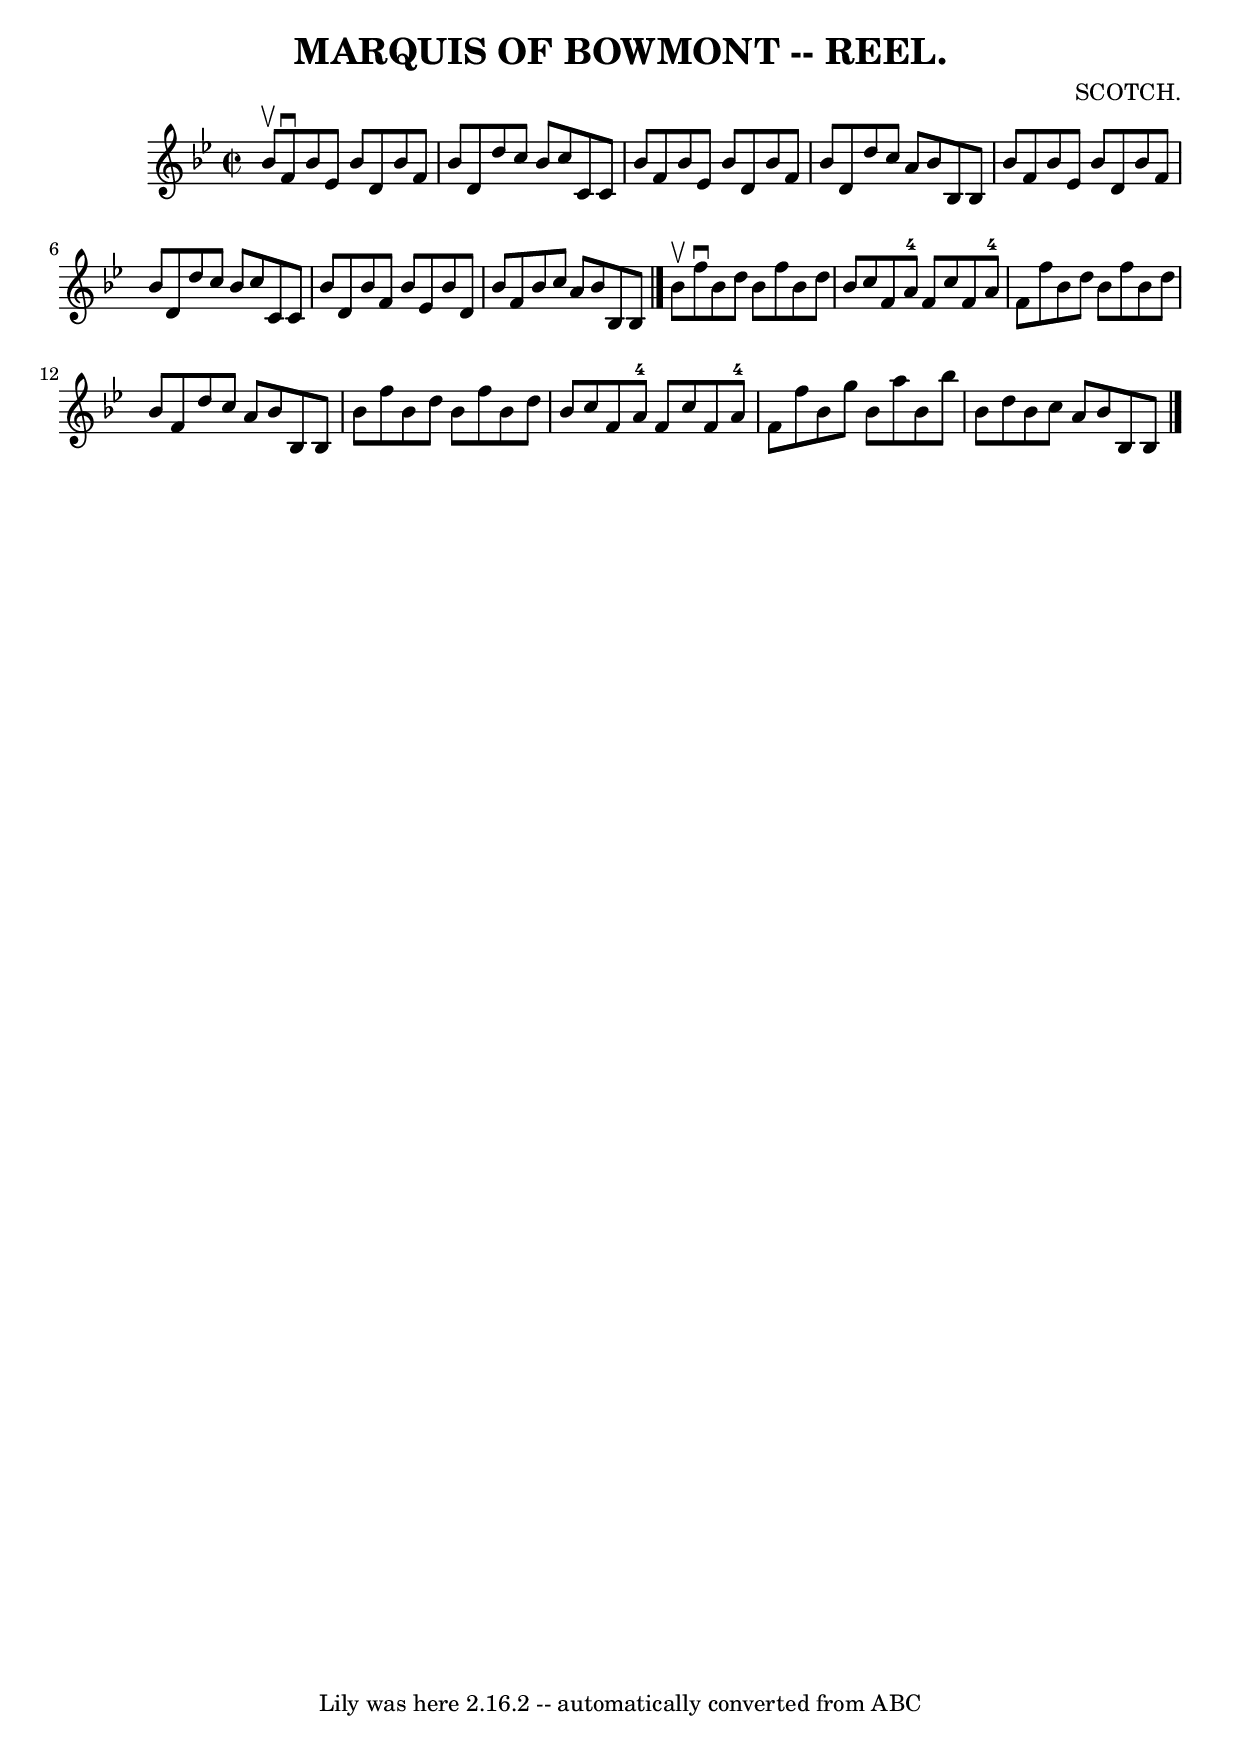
\version "2.7.40"
\include "Mammoth.ily"
\header {
	%% book = "Coles"
	composer = "SCOTCH."
	crossRefNumber = "9"
	footnotes = ""
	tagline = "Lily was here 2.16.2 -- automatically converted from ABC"
	title = "MARQUIS OF BOWMONT -- REEL."
}
voicedefault =  {
\set Score.defaultBarType = "empty"

\override Staff.TimeSignature #'style = #'C
 \time 2/2 \key bes \major bes'8^\upbow |
 f'8^\downbow bes'8    
ees'8 bes'8 d'8 bes'8 f'8 bes'8  |
 d'8 d''8 c''8  
 bes'8 c''8 c'8 c'8 bes'8  |
 f'8 bes'8 ees'8    
bes'8 d'8 bes'8 f'8 bes'8  |
 d'8 d''8 c''8 a'8    
bes'8 bes8 bes8 bes'8  |
 f'8 bes'8 ees'8 bes'8    
d'8 bes'8 f'8 bes'8  |
 d'8 d''8 c''8 bes'8 c''8   
 c'8 c'8 bes'8  |
 d'8 bes'8 f'8 bes'8 ees'8 bes'8 
 d'8 bes'8  |
 f'8 bes'8 c''8 a'8 bes'8 bes8    
bes8  \bar "|." bes'8^\upbow |
 f''8^\downbow bes'8 d''8    
bes'8 f''8 bes'8 d''8 bes'8  |
 c''8 f'8 a'8-4   
f'8 c''8 f'8 a'8-4 f'8  |
 f''8 bes'8 d''8 bes'8 
 f''8 bes'8 d''8 bes'8  |
 f'8 d''8 c''8 a'8    
bes'8 bes8 bes8 bes'8  |
 f''8 bes'8 d''8 bes'8    
f''8 bes'8 d''8 bes'8  |
 c''8 f'8 a'8-4 f'8    
c''8 f'8 a'8-4 f'8  |
 f''8 bes'8 g''8 bes'8    
a''8 bes'8 bes''8 bes'8  |
 d''8 bes'8 c''8 a'8    
bes'8 bes8 bes8  \bar "|."   
}

\score{
    <<

	\context Staff="default"
	{
	    \voicedefault 
	}

    >>
	\layout {
	}
	\midi {}
}
